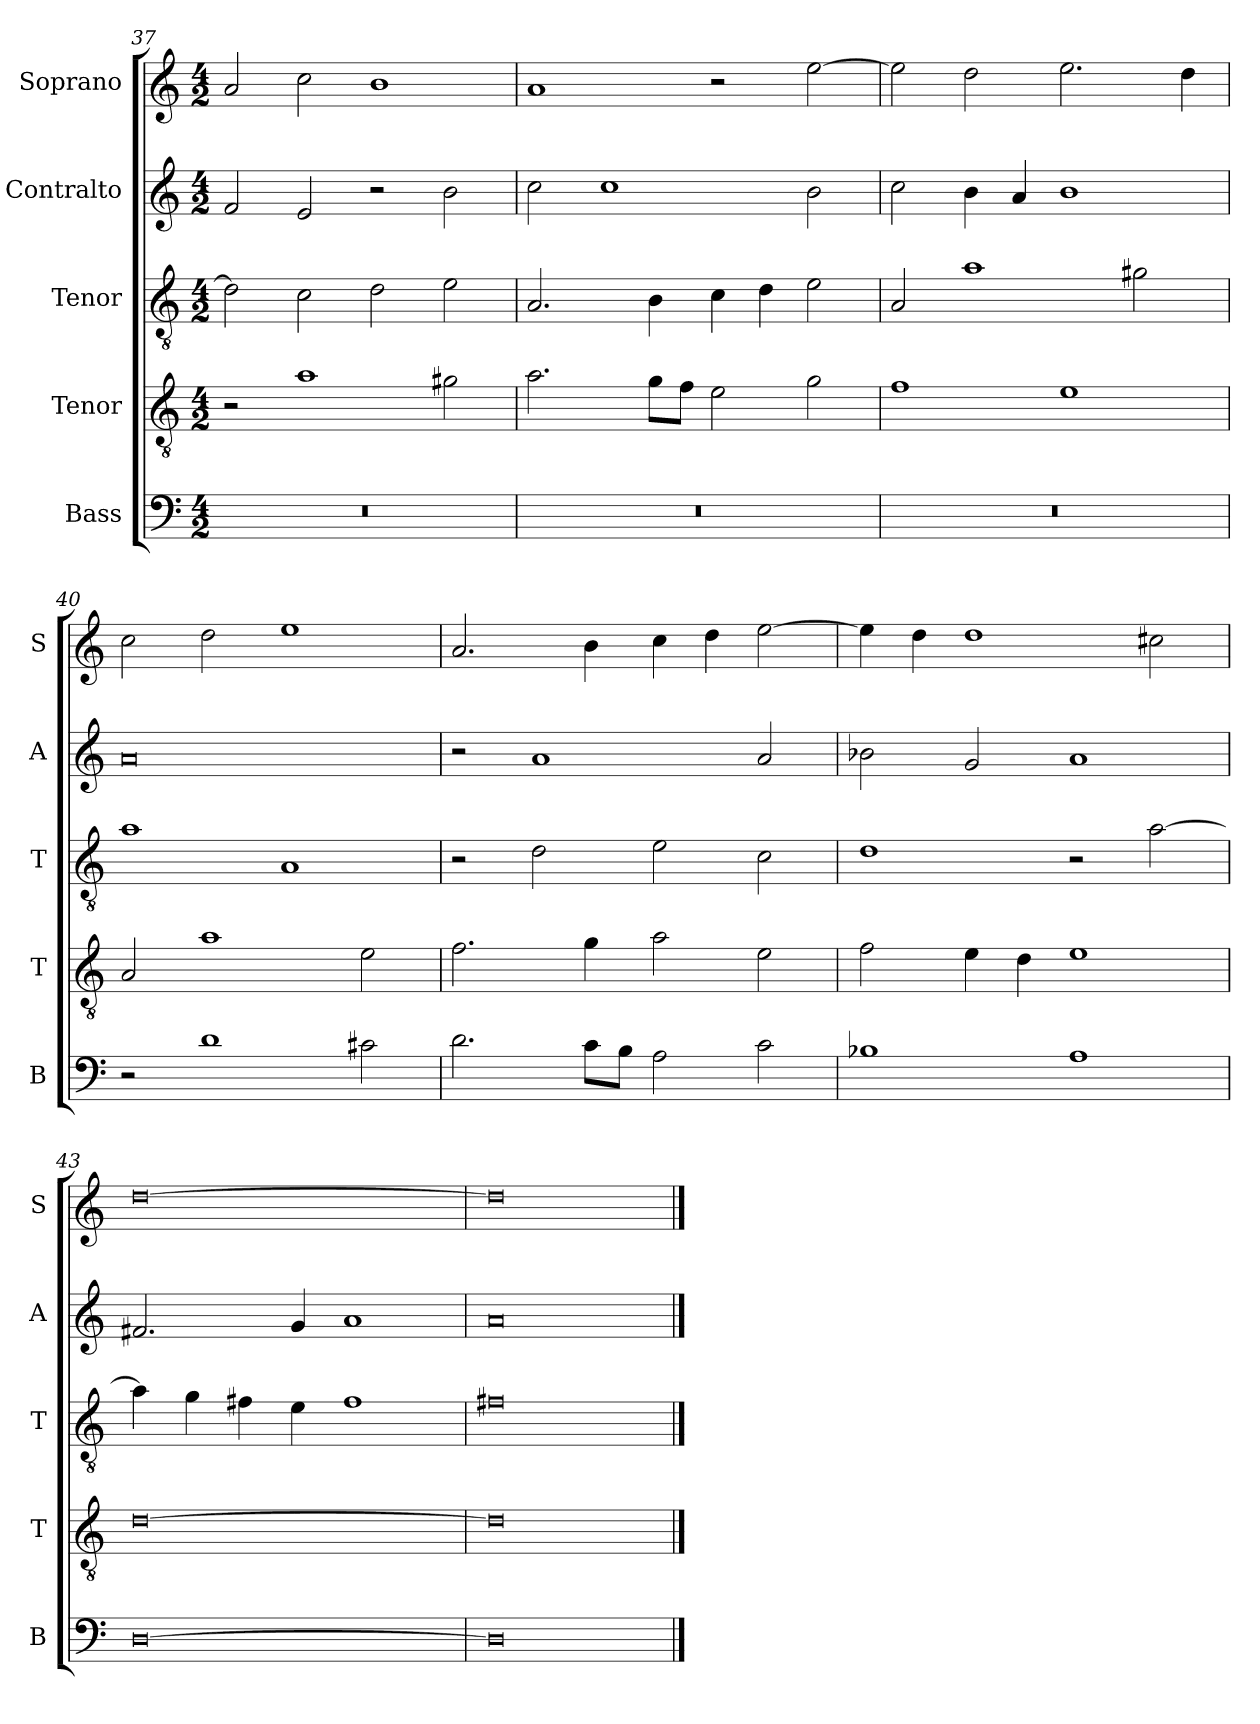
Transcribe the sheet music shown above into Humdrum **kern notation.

**kern	**kern	**kern	**kern	**kern
*part5	*part4	*part3	*part2	*part1
*staff5	*staff4	*staff3	*staff2	*staff1
*I"Bass	*I"Tenor	*I"Tenor	*I"Contralto	*I"Soprano
*I'B	*I'T	*I'T	*I'A	*I'S
*clefF4	*clefGv2	*clefGv2	*clefG2	*clefG2
*k[]	*k[]	*k[]	*k[]	*k[]
*D:dor	*D:dor	*D:dor	*D:dor	*D:dor
*M4/2	*M4/2	*M4/2	*M4/2	*M4/2
=37	=37	=37	=37	=37
0r	2r	2d]	2f	2a
.	1a	2c	2e	2cc
.	.	2d	2r	1b
.	2g#X	2e	2b	.
=38	=38	=38	=38	=38
0r	2.a	2.A	2cc	1a
.	.	.	1cc	.
.	8g\L	4B	.	.
.	8f\J	.	.	.
.	2e	4c	.	2r
.	.	4d	.	.
.	2g	2e	2b	[2ee
=39	=39	=39	=39	=39
0r	1f	2A	2cc	2ee]
.	.	1a	4b	2dd
.	.	.	4a	.
.	1e	.	1b	2.ee
.	.	2g#X	.	.
.	.	.	.	4dd
=40	=40	=40	=40	=40
2r	2A	1a	0a	2cc
1d	1a	.	.	2dd
.	.	1A	.	1ee
2c#X	2e	.	.	.
=41	=41	=41	=41	=41
2.d	2.f	2r	2r	2.a
.	.	2d	1a	.
8c\L	4g	.	.	4b
8B\J	.	.	.	.
2A	2a	2e	.	4cc
.	.	.	.	4dd
2c	2e	2c	2a	[2ee
=42	=42	=42	=42	=42
1B-X	2f	1d	2b-X	4ee]
.	.	.	.	4dd
.	4e	.	2g	1dd
.	4d	.	.	.
1A	1e	2r	1a	.
.	.	[2a	.	2cc#X
=43	=43	=43	=43	=43
[0D	[0d	4a]	2.f#X	[0dd
.	.	4g	.	.
.	.	4f#X	.	.
.	.	4e	4g	.
.	.	1f#	1a	.
=44	=44	=44	=44	=44
0D]	0d]	0f#X	0a	0dd]
==	==	==	==	==
*-	*-	*-	*-	*-
